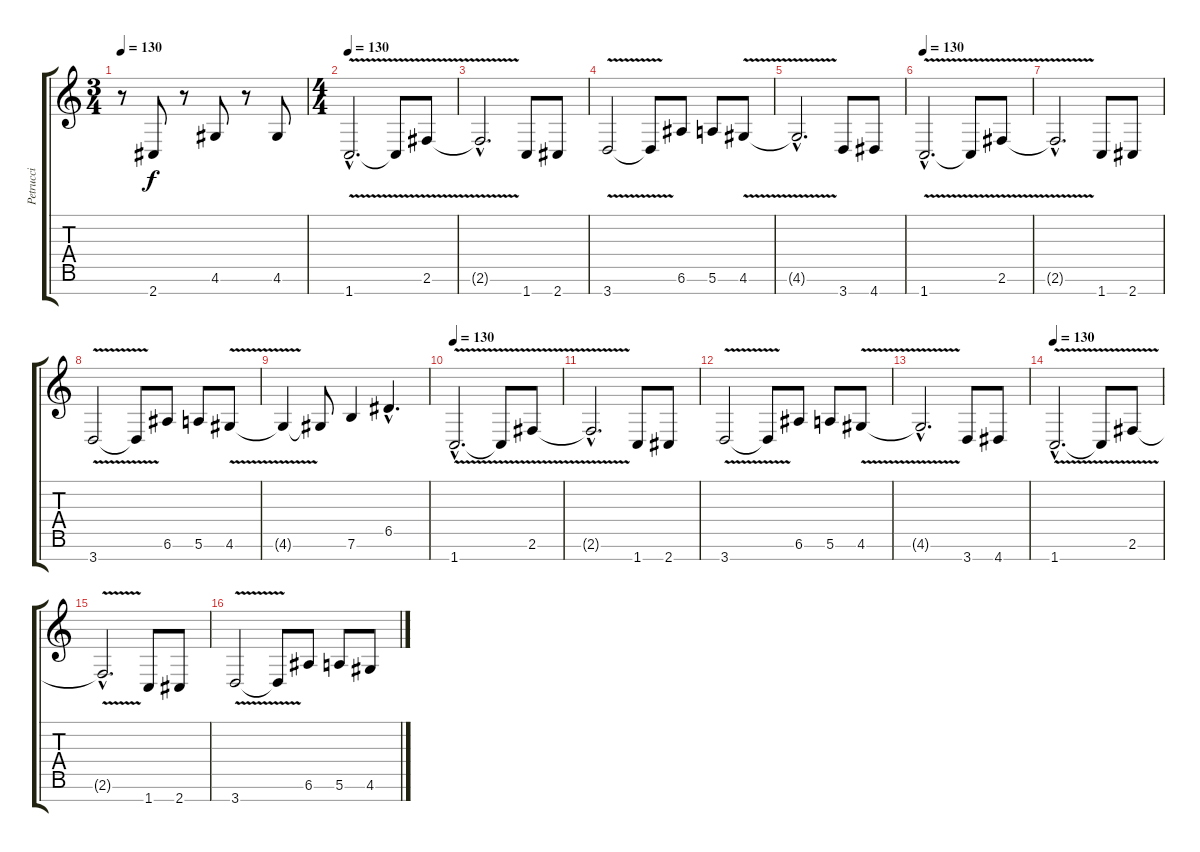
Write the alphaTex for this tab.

\track ("Petrucci" "Petrucci") {instrument distortionguitar}
\staff {score tabs}
\tuning (E4 B3 G3 D3 A2 E2 B1) {hide}
\ts (3 4)
\tempo 130
\clef g2
\ks c
r.8{dy f} 2.7.8 r.8 4.6.8 r.8 4.6.8 |
\ts (4 4)
\tempo 130
1.7{v hac}.2{d volume 16 balance 16} 1.7{t}.8 2.6{v}.8 |
2.6{hac t}.2{d} 1.7.8 2.7.8 |
3.7{v}.2 3.7{t}.8 6.6.8 5.6.8 4.6{v}.8 |
4.6{hac t}.2{d} 3.7.8 4.7.8 |
\tempo 130
1.7{v hac}.2{d} 1.7{t}.8 2.6{v}.8 |
2.6{hac t}.2{d} 1.7.8 2.7.8 |
3.7{v}.2 3.7{t}.8 6.6.8 5.6.8 4.6{v}.8 |
4.6{t}.4 4.6{t}.8 7.6.4 6.5{hac}.4{d} |
\tempo 130
1.7{v hac}.2{d volume 16 balance 16} 1.7{t}.8 2.6{v}.8 |
2.6{hac t}.2{d} 1.7.8 2.7.8 |
3.7{v}.2 3.7{t}.8 6.6.8 5.6.8 4.6{v}.8 |
4.6{hac t}.2{d} 3.7.8 4.7.8 |
\tempo 130
1.7{v hac}.2{d} 1.7{t}.8 2.6{v}.8 |
2.6{hac t}.2{d} 1.7.8 2.7.8 |
3.7{v}.2 3.7{t}.8 6.6.8 5.6.8 4.6.8
